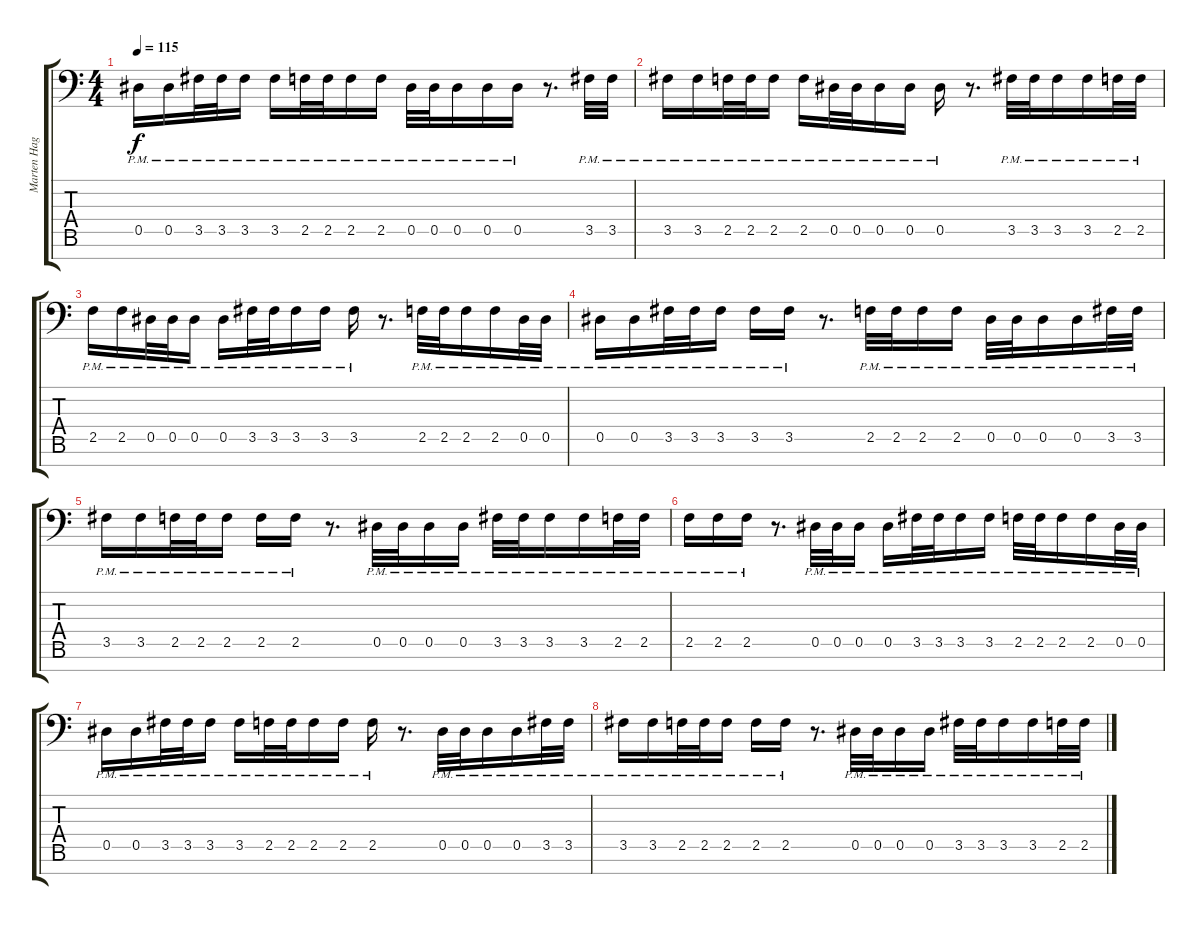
\track ("Marten Hagstrom" "Marten Hag") {instrument distortionguitar}
\staff {score tabs}
\tuning (Bb3 Gb3 Db3 Ab2 Eb2 Bb1 F1) {hide}
\ts (4 4)
\tempo 115
\clef f4
\ks c
0.5{pm}.16{dy f} 0.5{pm}.16 3.5{pm}.32 3.5{pm}.32 3.5{pm}.16 3.5{pm}.16 2.5{pm}.32 2.5{pm}.32 2.5{pm}.16 2.5{pm}.16 0.5{pm}.32 0.5{pm}.32 0.5{pm}.16 0.5{pm}.16 0.5{pm}.16 r.8{d} 3.5{pm}.32 3.5{pm}.32 |
3.5{pm}.16 3.5{pm}.16 2.5{pm}.32 2.5{pm}.32 2.5{pm}.16 2.5{pm}.16 0.5{pm}.32 0.5{pm}.32 0.5{pm}.16 0.5{pm}.16 0.5{pm}.16 r.8{d} 3.5{pm}.32 3.5{pm}.32 3.5{pm}.16 3.5{pm}.16 2.5{pm}.32 2.5{pm}.32 |
2.5{pm}.16 2.5{pm}.16 0.5{pm}.32 0.5{pm}.32 0.5{pm}.16 0.5{pm}.16 3.5{pm}.32 3.5{pm}.32 3.5{pm}.16 3.5{pm}.16 3.5{pm}.16 r.8{d} 2.5{pm}.32 2.5{pm}.32 2.5{pm}.16 2.5{pm}.16 0.5{pm}.32 0.5{pm}.32 |
0.5{pm}.16 0.5{pm}.16 3.5{pm}.32 3.5{pm}.32 3.5{pm}.16 3.5{pm}.16 3.5{pm}.16 r.8{d} 2.5{pm}.32 2.5{pm}.32 2.5{pm}.16 2.5{pm}.16 0.5{pm}.32 0.5{pm}.32 0.5{pm}.16 0.5{pm}.16 3.5{pm}.32 3.5{pm}.32 |
3.5{pm}.16 3.5{pm}.16 2.5{pm}.32 2.5{pm}.32 2.5{pm}.16 2.5{pm}.16 2.5{pm}.16 r.8{d} 0.5{pm}.32 0.5{pm}.32 0.5{pm}.16 0.5{pm}.16 3.5{pm}.32 3.5{pm}.32 3.5{pm}.16 3.5{pm}.16 2.5{pm}.32 2.5{pm}.32 |
2.5{pm}.16 2.5{pm}.16 2.5{pm}.16 r.8{d} 0.5{pm}.32 0.5{pm}.32 0.5{pm}.16 0.5{pm}.16 3.5{pm}.32 3.5{pm}.32 3.5{pm}.16 3.5{pm}.16 2.5{pm}.32 2.5{pm}.32 2.5{pm}.16 2.5{pm}.16 0.5{pm}.32 0.5{pm}.32 |
0.5{pm}.16 0.5{pm}.16 3.5{pm}.32 3.5{pm}.32 3.5{pm}.16 3.5{pm}.16 2.5{pm}.32 2.5{pm}.32 2.5{pm}.16 2.5{pm}.16 2.5{pm}.16 r.8{d} 0.5{pm}.32 0.5{pm}.32 0.5{pm}.16 0.5{pm}.16 3.5{pm}.32 3.5{pm}.32 |
3.5{pm}.16 3.5{pm}.16 2.5{pm}.32 2.5{pm}.32 2.5{pm}.16 2.5{pm}.16 2.5{pm}.16 r.8{d} 0.5{pm}.32 0.5{pm}.32 0.5{pm}.16 0.5{pm}.16 3.5{pm}.32 3.5{pm}.32 3.5{pm}.16 3.5{pm}.16 2.5{pm}.32 2.5{pm}.32
